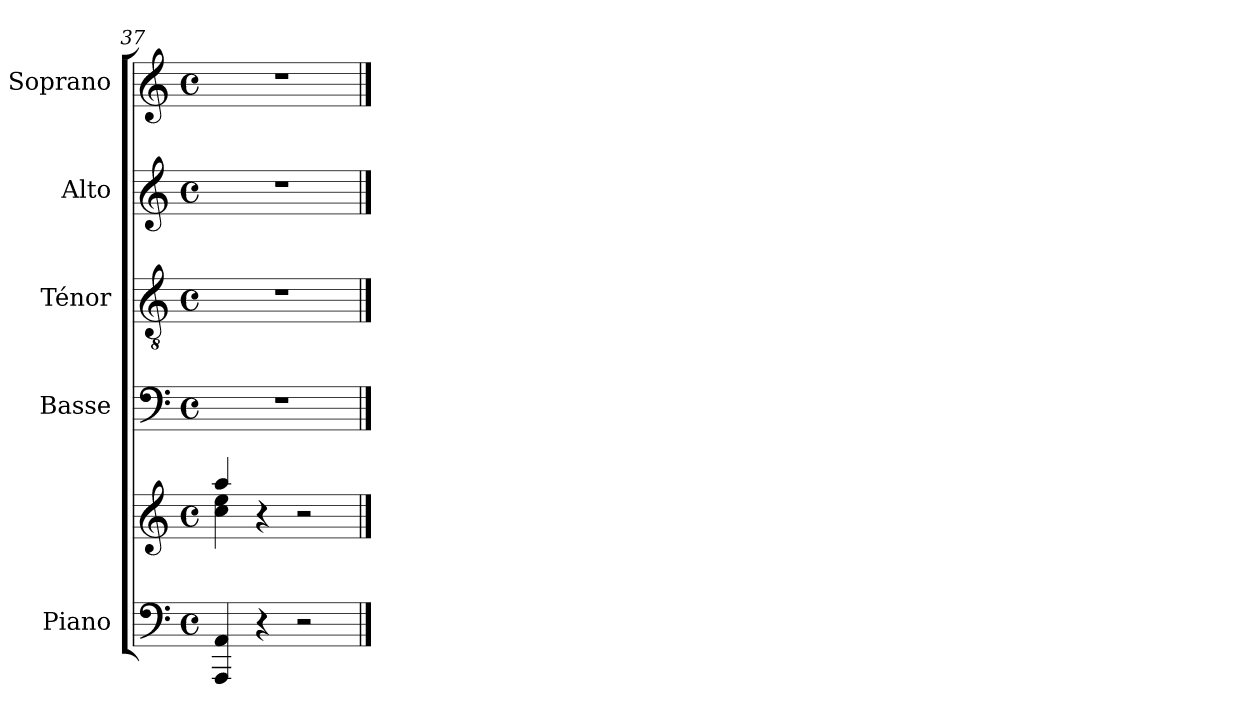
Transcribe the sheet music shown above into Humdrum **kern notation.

**kern	**kern	**kern	**kern	**kern	**kern
*part5	*part5	*part4	*part3	*part2	*part1
*staff6	*staff5	*staff4	*staff3	*staff2	*staff1
*I"Piano	*	*I"Basse	*I"Ténor	*I"Alto	*I"Soprano
*	*	*I'B.	*I'T.	*I'A.	*I'S.
*clefF4	*clefG2	*clefF4	*clefGv2	*clefG2	*clefG2
*	*	*	*ITrd7c12	*	*
*k[]	*k[]	*k[]	*k[]	*k[]	*k[]
*a:	*a:	*a:	*a:	*a:	*a:
*M4/4	*M4/4	*M4/4	*M4/4	*M4/4	*M4/4
*met(c)	*met(c)	*met(c)	*met(c)	*met(c)	*met(c)
=37	=37	=37	=37	=37	=37
*	*^	*	*	*	*
4AAAi/ 4AAi	4aai/	4cci\ 4eei	1r	1r	1r	1r
4r	4r	2.ryy	.	.	.	.
2r	2r	.	.	.	.	.
*	*v	*v	*	*	*	*
==	==	==	==	==	==
*-	*-	*-	*-	*-	*-
